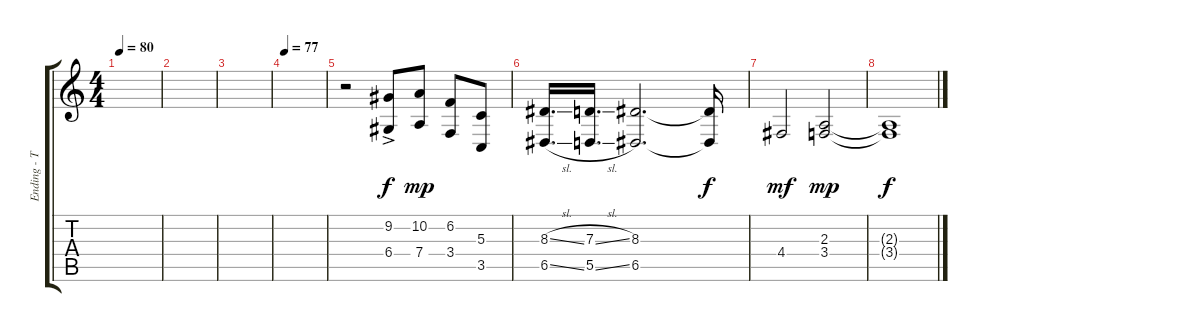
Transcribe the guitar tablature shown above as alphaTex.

\track ("Ending - Trumpets" "Ending - T") {instrument trumpet}
\staff {score tabs}
\tuning (E4 B3 G3 D3 A2 E2) {hide}
\ts (4 4)
\tempo 80
\clef g2
\ks c
|
|
|
\tempo 77
|
r.2 (9.2{ac} 6.4{ac}).8 (10.2 7.4).8{dy mp} (6.2 3.4).8 (5.3 3.5).8 |
(8.3{sl} 6.5{sl}).16{d} (7.3{sl} 5.5{sl}).16{d} (8.3 6.5).2{d} (8.3{t} 6.5{t}).16{dy f} |
4.4.2{dy mf} (2.3 3.4).2{dy mp} |
(2.3{t} 3.4{t}).1{dy f}
